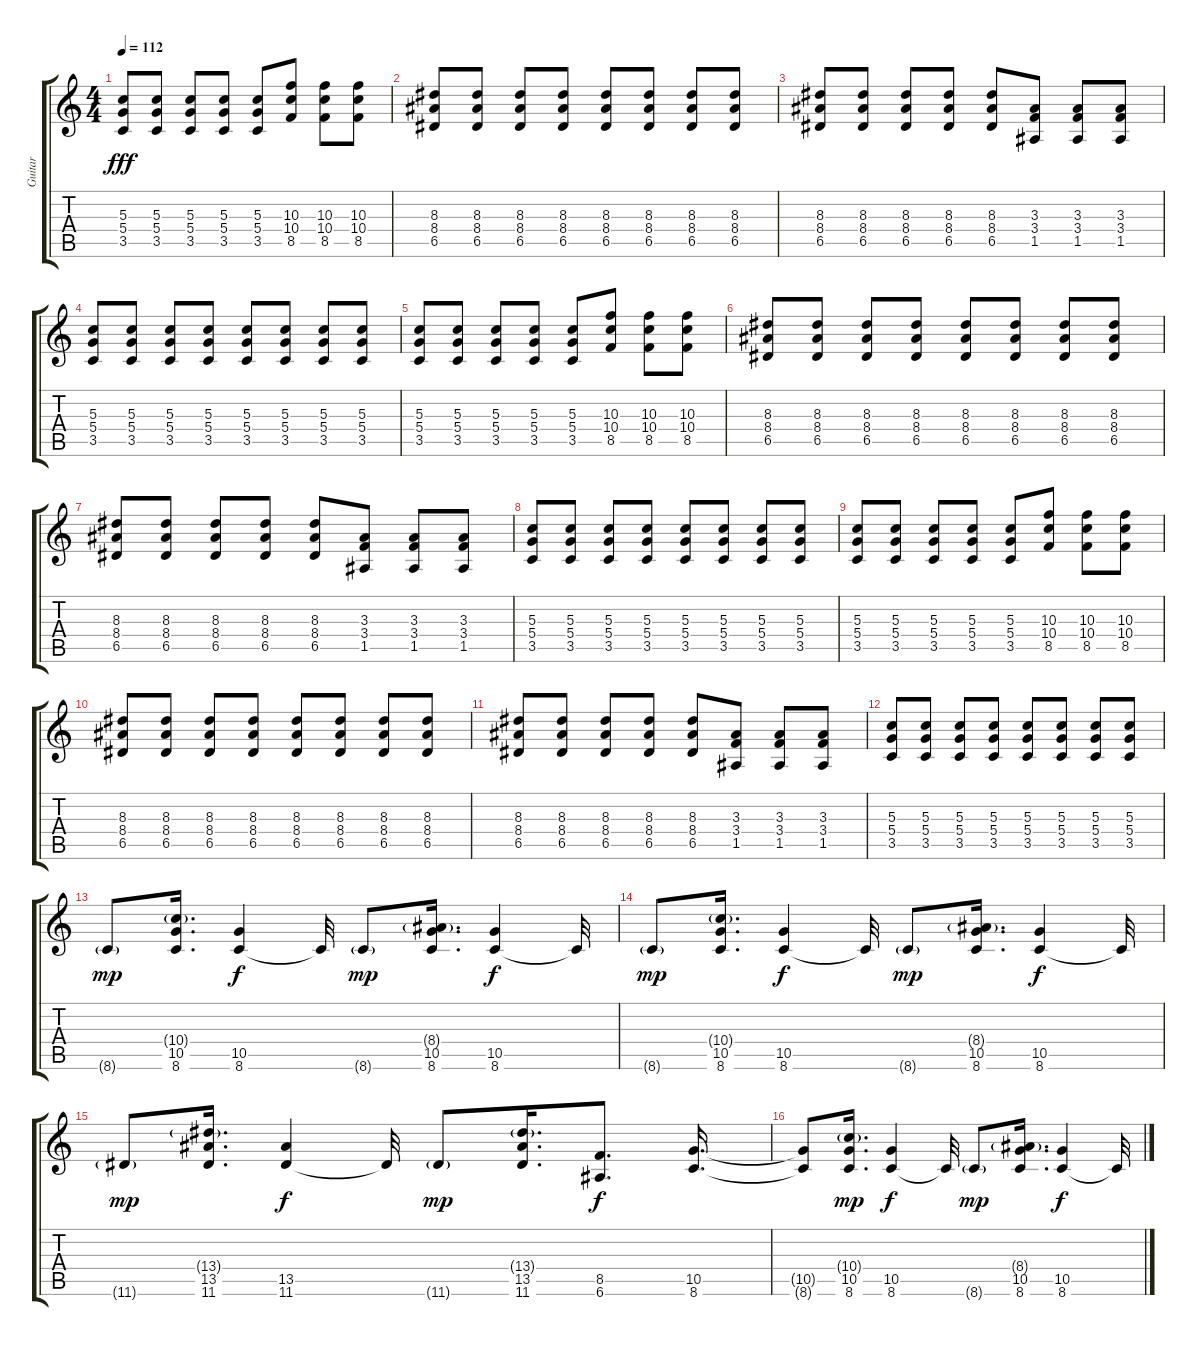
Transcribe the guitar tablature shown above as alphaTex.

\track ("Guitar" "Guitar") {instrument acousticguitarnylon}
\staff {score tabs}
\tuning (E4 B3 G3 D3 A2 E2) {hide}
\ts (4 4)
\tempo 112
\clef g2
\ks c
(5.3 5.4 3.5).8{dy fff} (5.3 5.4 3.5).8 (5.3 5.4 3.5).8 (5.3 5.4 3.5).8 (5.3 5.4 3.5).8 (10.3 10.4 8.5).8 (10.3 10.4 8.5).8 (10.3 10.4 8.5).8 |
(8.3 8.4 6.5).8 (8.3 8.4 6.5).8 (8.3 8.4 6.5).8 (8.3 8.4 6.5).8 (8.3 8.4 6.5).8 (8.3 8.4 6.5).8 (8.3 8.4 6.5).8 (8.3 8.4 6.5).8 |
(8.3 8.4 6.5).8 (8.3 8.4 6.5).8 (8.3 8.4 6.5).8 (8.3 8.4 6.5).8 (8.3 8.4 6.5).8 (3.3 3.4 1.5).8 (3.3 3.4 1.5).8 (3.3 3.4 1.5).8 |
(5.3 5.4 3.5).8 (5.3 5.4 3.5).8 (5.3 5.4 3.5).8 (5.3 5.4 3.5).8 (5.3 5.4 3.5).8 (5.3 5.4 3.5).8 (5.3 5.4 3.5).8 (5.3 5.4 3.5).8 |
(5.3 5.4 3.5).8{volume 8} (5.3 5.4 3.5).8 (5.3 5.4 3.5).8 (5.3 5.4 3.5).8 (5.3 5.4 3.5).8 (10.3 10.4 8.5).8 (10.3 10.4 8.5).8 (10.3 10.4 8.5).8 |
(8.3 8.4 6.5).8 (8.3 8.4 6.5).8 (8.3 8.4 6.5).8 (8.3 8.4 6.5).8 (8.3 8.4 6.5).8 (8.3 8.4 6.5).8 (8.3 8.4 6.5).8 (8.3 8.4 6.5).8 |
(8.3 8.4 6.5).8 (8.3 8.4 6.5).8 (8.3 8.4 6.5).8 (8.3 8.4 6.5).8 (8.3 8.4 6.5).8 (3.3 3.4 1.5).8 (3.3 3.4 1.5).8 (3.3 3.4 1.5).8 |
(5.3 5.4 3.5).8 (5.3 5.4 3.5).8 (5.3 5.4 3.5).8 (5.3 5.4 3.5).8 (5.3 5.4 3.5).8 (5.3 5.4 3.5).8 (5.3 5.4 3.5).8 (5.3 5.4 3.5).8 |
(5.3 5.4 3.5).8 (5.3 5.4 3.5).8 (5.3 5.4 3.5).8 (5.3 5.4 3.5).8 (5.3 5.4 3.5).8 (10.3 10.4 8.5).8 (10.3 10.4 8.5).8 (10.3 10.4 8.5).8 |
(8.3 8.4 6.5).8 (8.3 8.4 6.5).8 (8.3 8.4 6.5).8 (8.3 8.4 6.5).8 (8.3 8.4 6.5).8 (8.3 8.4 6.5).8 (8.3 8.4 6.5).8 (8.3 8.4 6.5).8 |
(8.3 8.4 6.5).8 (8.3 8.4 6.5).8 (8.3 8.4 6.5).8 (8.3 8.4 6.5).8 (8.3 8.4 6.5).8 (3.3 3.4 1.5).8 (3.3 3.4 1.5).8 (3.3 3.4 1.5).8 |
(5.3 5.4 3.5).8 (5.3 5.4 3.5).8 (5.3 5.4 3.5).8 (5.3 5.4 3.5).8 (5.3 5.4 3.5).8 (5.3 5.4 3.5).8 (5.3 5.4 3.5).8 (5.3 5.4 3.5).8 |
8.6{g}.8{dy mp} (10.4{g} 10.5 8.6).16{d} (10.5 8.6).4{dy f} 8.6{t}.32 8.6{g}.8{dy mp} (8.4{g} 10.5 8.6).16{d} (10.5 8.6).4{dy f} 8.6{t}.32 |
8.6{g}.8{dy mp} (10.4{g} 10.5 8.6).16{d} (10.5 8.6).4{dy f} 8.6{t}.32 8.6{g}.8{dy mp} (8.4{g} 10.5 8.6).16{d} (10.5 8.6).4{dy f} 8.6{t}.32 |
11.6{g}.8{dy mp} (13.4{g} 13.5 11.6).16{d} (13.5 11.6).4{dy f} 11.6{t}.32 11.6{g}.8{dy mp} (13.4{g} 13.5 11.6).16{d} (8.5 6.6).8{d dy f} (10.5 8.6).16{d} |
(10.5{t} 8.6{t}).8 (10.4{g} 10.5 8.6).16{d dy mp} (10.5 8.6).4{dy f} 8.6{t}.32 8.6{g}.8{dy mp} (8.4{g} 10.5 8.6).16{d} (10.5 8.6).4{dy f} 8.6{t}.32
